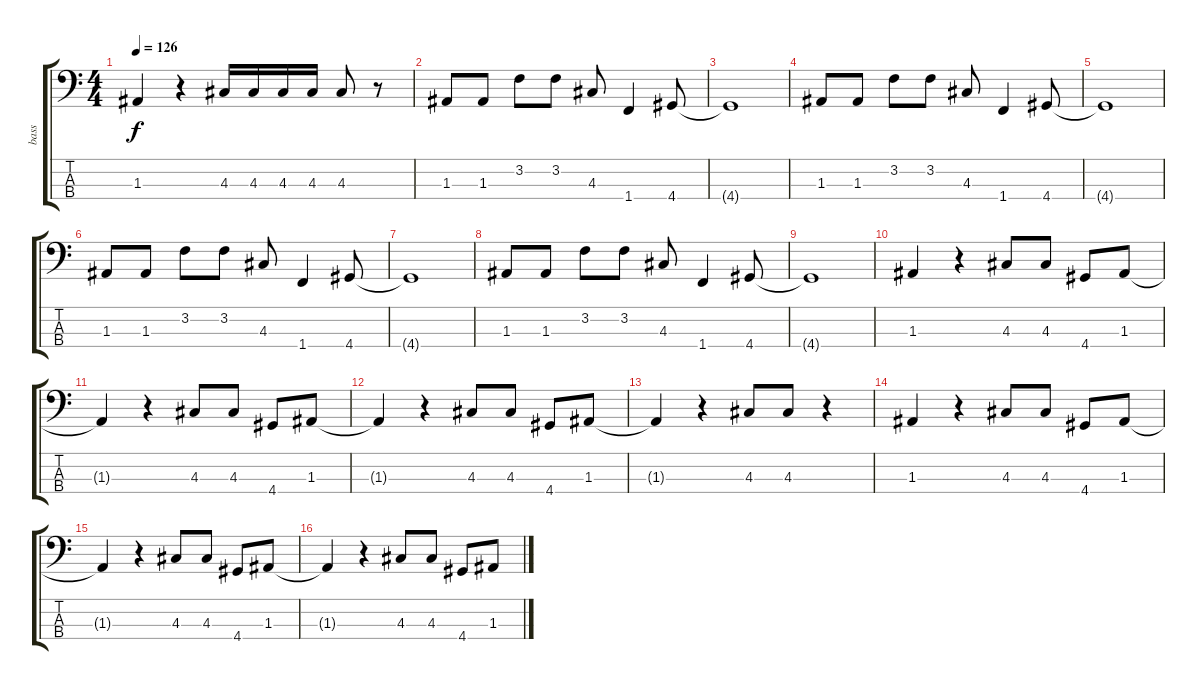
\track ("bass" "bass") {instrument electricbasspick}
\staff {score tabs}
\tuning (G2 D2 A1 E1) {hide}
\ts (4 4)
\tempo 126
\clef f4
\ks c
1.3{t}.4{dy f} r.4 4.3.16 4.3.16 4.3.16 4.3.16 4.3.8 r.8 |
1.3.8 1.3.8 3.2.8 3.2.8 4.3.8 1.4.4 4.4.8 |
4.4{t}.1 |
1.3.8 1.3.8 3.2.8 3.2.8 4.3.8 1.4.4 4.4.8 |
4.4{t}.1 |
1.3.8 1.3.8 3.2.8 3.2.8 4.3.8 1.4.4 4.4.8 |
4.4{t}.1 |
1.3.8 1.3.8 3.2.8 3.2.8 4.3.8 1.4.4 4.4.8 |
4.4{t}.1 |
1.3.4 r.4 4.3.8 4.3.8 4.4.8 1.3.8 |
1.3{t}.4 r.4 4.3.8 4.3.8 4.4.8 1.3.8 |
1.3{t}.4 r.4 4.3.8 4.3.8 4.4.8 1.3.8 |
1.3{t}.4 r.4 4.3.8 4.3.8 r.4 |
1.3.4 r.4 4.3.8 4.3.8 4.4.8 1.3.8 |
1.3{t}.4 r.4 4.3.8 4.3.8 4.4.8 1.3.8 |
1.3{t}.4 r.4 4.3.8 4.3.8 4.4.8 1.3.8
